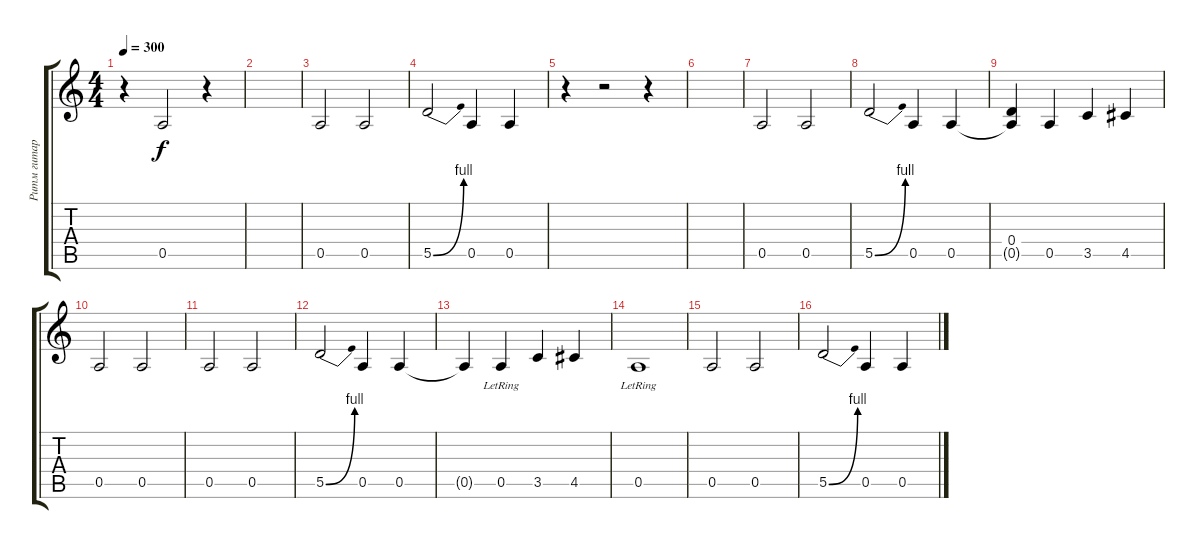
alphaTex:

\track ("Ритм гитара" "Ритм гитар") {instrument overdrivenguitar}
\staff {score tabs}
\tuning (E4 B3 G3 D3 A2 E2) {hide}
\ts (4 4)
\tempo 300
\clef g2
\ks c
r.4{dy f} 0.5.2 r.4 |
|
0.5.2 0.5.2 |
5.5{be (bend 0 0 60 4)}.2 0.5.4 0.5.4 |
r.4 r.2 r.4 |
|
0.5.2 0.5.2 |
5.5{be (bend 0 0 60 4)}.2 0.5.4 0.5.4 |
(0.4 0.5{t}).4 0.5.4 3.5.4 4.5.4 |
0.5.2 0.5.2 |
0.5.2 0.5.2 |
5.5{be (bend 0 0 60 4)}.2 0.5.4 0.5.4 |
0.5{t}.4 0.5{lr}.4 3.5.4 4.5.4 |
0.5{lr}.1 |
0.5.2 0.5.2 |
5.5{be (bend 0 0 60 4)}.2 0.5.4 0.5.4
